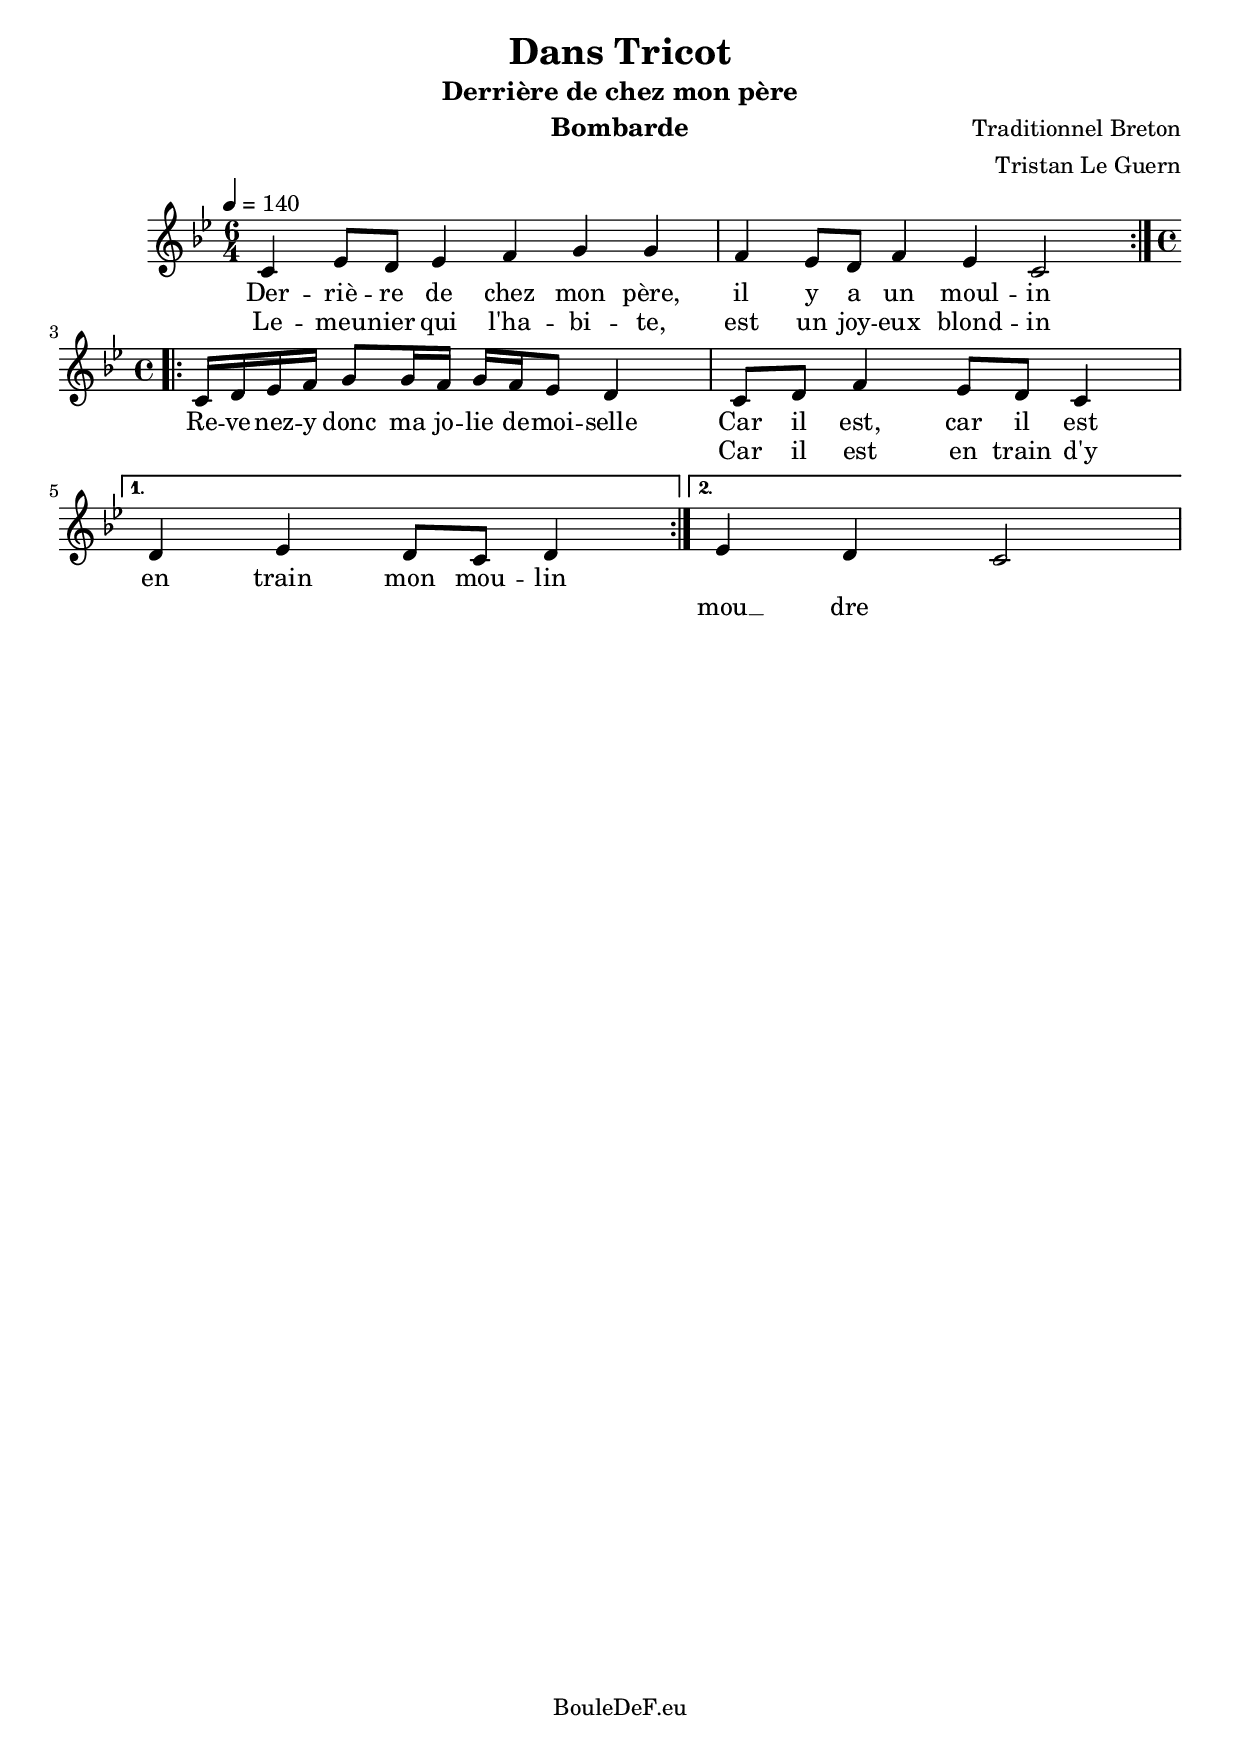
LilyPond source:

\version "2.14.2"
\include "italiano.ly"

\header {
	title = "Dans Tricot"
	subtitle = "Derrière de chez mon père"
	composer = "Traditionnel Breton"
	arranger = "Tristan Le Guern"
	instrument = "Bombarde"
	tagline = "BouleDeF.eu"
}

\score {
	\new Staff \relative sib {
		\clef treble
		\key sib \major
		\time 6/4
		\tempo 4 = 140

		\repeat volta 2 {
			do4 mib8 re mib4 fa sol sol
			| fa mib8 re fa4 mib do2
		} \break

		\time 4/4
		\repeat volta 2 {
			do16 re mib fa sol8 sol16 fa sol fa mib8 re4
			| do8 re fa4 mib8 re do4
		}
		\alternative {
			{| re mib re8 do re4}
			{| mib re do2}
		}
	}
	\addlyrics {
		Der -- riè -- re de chez mon père,
		| il y a un moul -- in
		| Re -- ve -- nez -- y donc ma jo -- lie de -- moi -- selle
		| Car il est, car il est en train mon mou -- lin
	}
	\addlyrics {
		Le -- meu -- nier qui l'ha -- bi -- te,
		| est un joy -- eux blond -- in
		| \repeat unfold 11 { \skip 1 }
		| Car il est en train d'y \repeat unfold 5 { \skip 1 } mou __ dre
	}
}